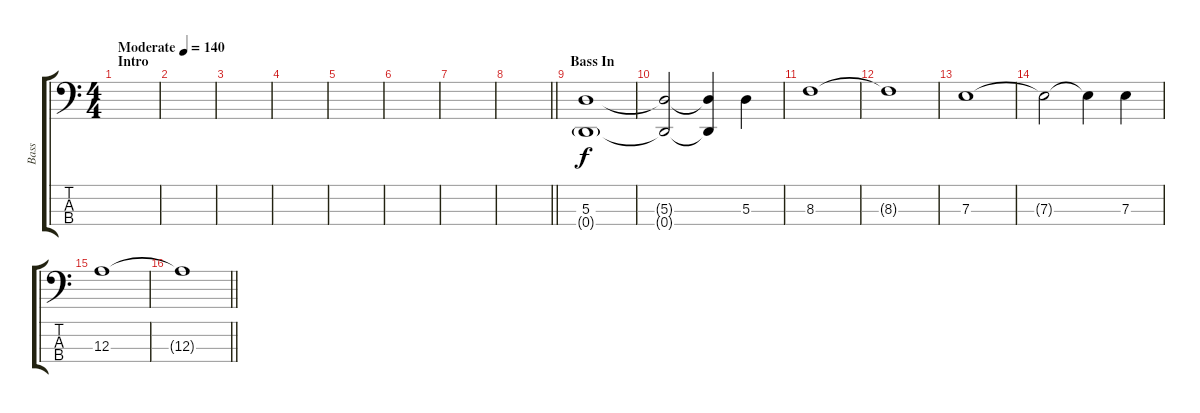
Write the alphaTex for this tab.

\track ("Bass" "Bass") {instrument electricbassfinger}
\staff {score tabs}
\tuning (G2 D2 A1 D1) {hide}
\ts (4 4)
\section ("" "Intro")
\tempo (140 "Moderate")
\clef f4
\ks c
|
|
|
|
|
|
|
\barLineRight lightlight
|
\section ("" "Bass In")
(5.3 0.4{g}).1 |
(5.3{t} 0.4{t}).2{dy f} (5.3{t} 0.4{t}).4 5.3.4 |
8.3.1 |
8.3{t}.1 |
7.3.1 |
7.3{t}.2 7.3{t}.4 7.3.4 |
12.3.1 |
\barLineRight lightlight
12.3{t}.1
